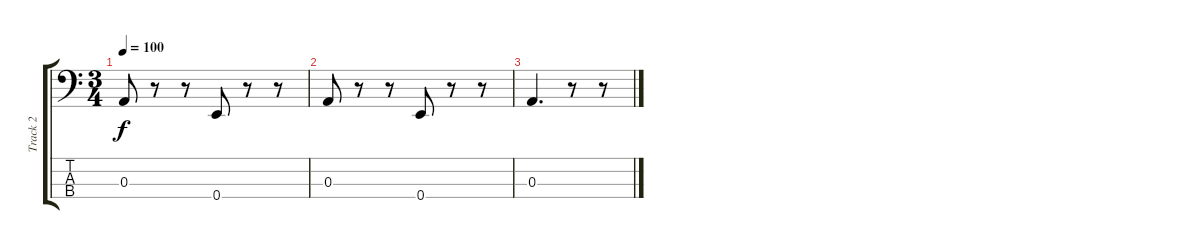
\track ("Track 2" "Track 2") {instrument acousticbass}
\staff {score tabs}
\tuning (G2 D2 A1 E1) {hide}
\ts (3 4)
\tempo 100
\clef f4
\ks c
0.3.8{dy f} r.8 r.8 0.4.8 r.8 r.8 |
0.3.8 r.8 r.8 0.4.8 r.8 r.8 |
0.3.4{d} r.8 r.8
